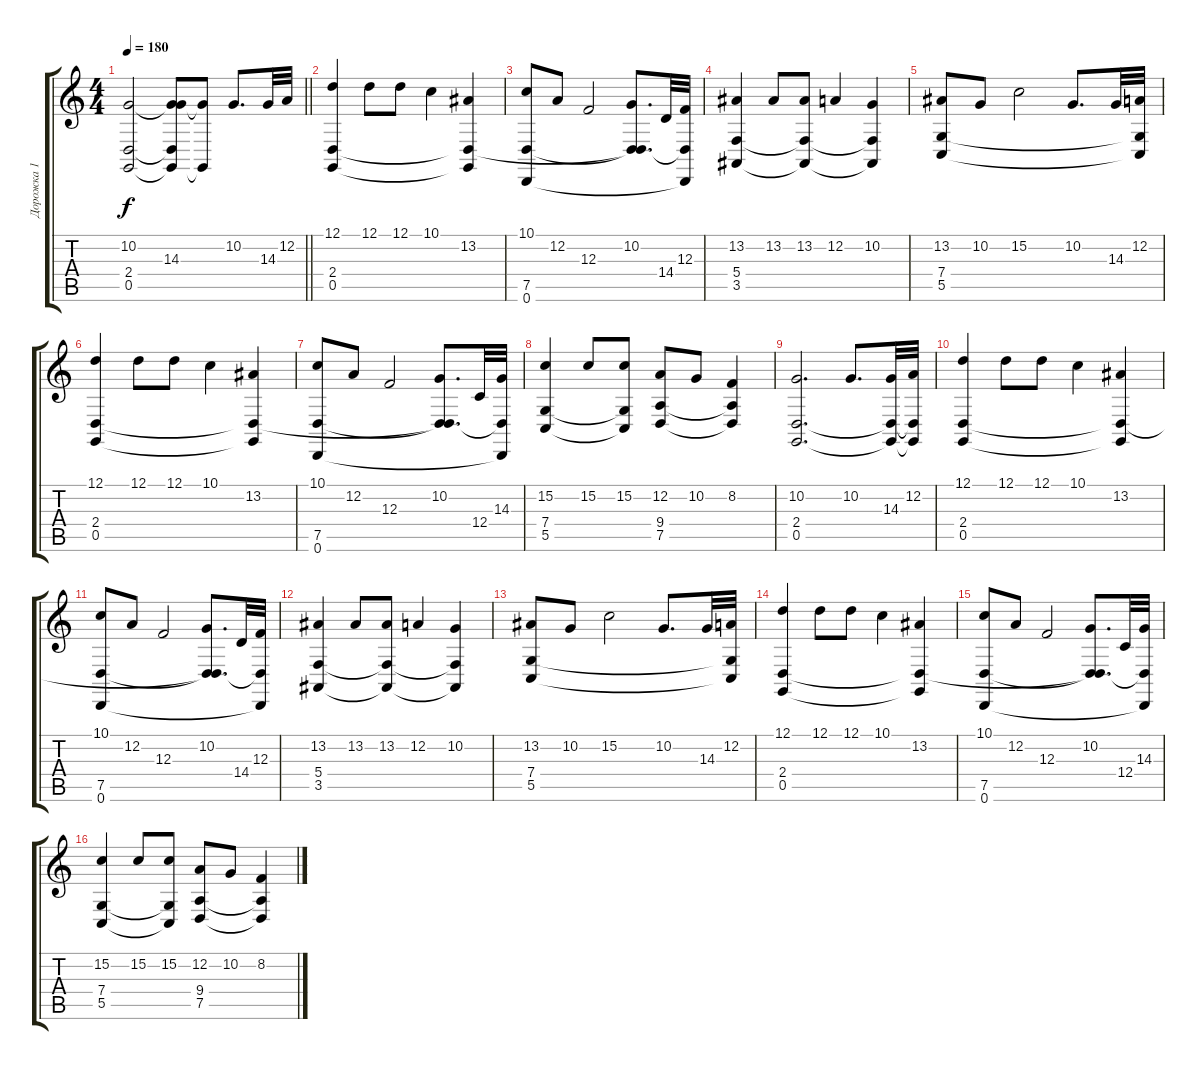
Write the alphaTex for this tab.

\track ("Дорожка 1" "Дорожка 1") {instrument accordion}
\staff {score tabs}
\tuning (D4 A3 F3 C3 G2 D2) {hide}
\ts (4 4)
\tempo 180
\clef g2
\barLineRight lightlight
\ks c
(10.2 2.4 0.5).2{dy f} (10.2{t} 14.3{t} 2.4{t} 0.5{t}).8 (10.2{t} 0.5{t}).8 10.2.8{d} 14.3.32 12.2.32 |
(12.1 2.4 0.5).4 12.1.8 12.1.8 10.1.4 (13.2 2.4{t} 0.5{t}).4 |
(10.1 7.5 0.6).8 12.2.8 12.3.2 (10.2 2.4{t} 7.5{t}).8{d} 14.4.32 (12.3 7.5{t} 0.6{t}).32 |
(13.2 5.4 3.5).4 13.2.8 (13.2 5.4{t} 3.5{t}).8 12.2.4 (10.2 5.4{t} 3.5{t}).4 |
(13.2 7.4 5.5).8 10.2.8 15.2.2 10.2.8{d} 14.3.32 (12.2 7.4{t} 5.5{t}).32 |
(12.1 2.4 0.5).4 12.1.8 12.1.8 10.1.4 (13.2 2.4{t} 0.5{t}).4 |
(10.1 7.5 0.6).8 12.2.8 12.3.2 (10.2 2.4{t} 7.5{t}).8{d} 12.4.32 (14.3 7.5{t} 0.6{t}).32 |
(15.2 7.4 5.5).4 15.2.8 (15.2 7.4{t} 5.5{t}).8 (12.2 9.4 7.5).8 10.2.8 (8.2 9.4{t} 7.5{t}).4 |
(10.2 2.4 0.5).2{d} 10.2.8{d} (14.3 2.4{t} 0.5{t}).32 (12.2 2.4{t} 0.5{t}).32 |
(12.1 2.4 0.5).4 12.1.8 12.1.8 10.1.4 (13.2 2.4{t} 0.5{t}).4 |
(10.1 7.5 0.6).8 12.2.8 12.3.2 (10.2 2.4{t} 7.5{t}).8{d} 14.4.32 (12.3 7.5{t} 0.6{t}).32 |
(13.2 5.4 3.5).4 13.2.8 (13.2 5.4{t} 3.5{t}).8 12.2.4 (10.2 5.4{t} 3.5{t}).4 |
(13.2 7.4 5.5).8 10.2.8 15.2.2 10.2.8{d} 14.3.32 (12.2 7.4{t} 5.5{t}).32 |
(12.1 2.4 0.5).4 12.1.8 12.1.8 10.1.4 (13.2 2.4{t} 0.5{t}).4 |
(10.1 7.5 0.6).8 12.2.8 12.3.2 (10.2 2.4{t} 7.5{t}).8{d} 12.4.32 (14.3 7.5{t} 0.6{t}).32 |
(15.2 7.4 5.5).4 15.2.8 (15.2 7.4{t} 5.5{t}).8 (12.2 9.4 7.5).8 10.2.8 (8.2 9.4{t} 7.5{t}).4
